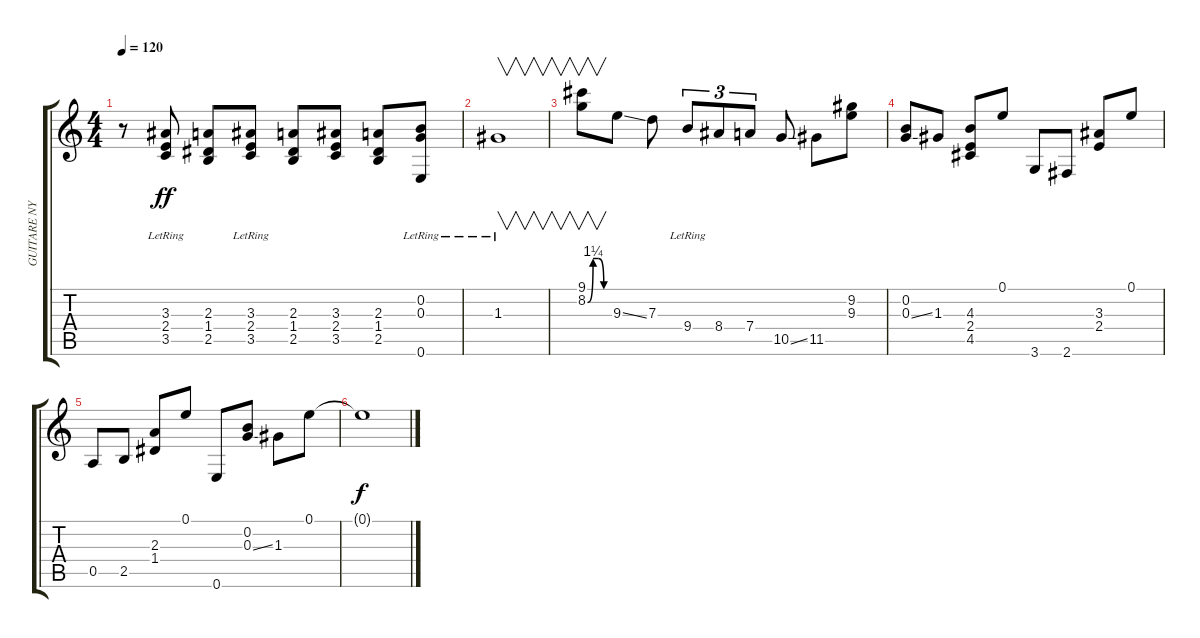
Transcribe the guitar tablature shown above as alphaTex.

\track ("GUITARE NYLON" "GUITARE NY") {instrument acousticguitarnylon}
\staff {score tabs}
\tuning (E4 B3 G3 D3 A2 E2) {hide}
\ts (4 4)
\tempo 120
\clef g2
\ks c
r.8{dy ff} (3.3 2.4 3.5{lr}).8 (2.3 1.4 2.5).8 (3.3 2.4 3.5{lr}).8 (2.3 1.4 2.5).8 (3.3 2.4 3.5).8 (2.3 1.4 2.5).8 (0.2 0.3{lr} 0.6).8 |
1.3{lr}.1{v} |
(9.1 8.2{be (custom 0 0 15 5 30 5 45 0 60 0)}).8{v} 9.3{ss}.8 7.3.8 9.4{lr}.8{tu (3 2)} 8.4.8{tu (3 2)} 7.4.8{tu (3 2)} 10.5{ss}.8 11.5.8 (9.2 9.3).8 |
(0.2 0.3{ss}).8 1.3.8 (4.3 2.4 4.5).8 0.1.8 3.6.8 2.6.8 (3.3 2.4).8 0.1.8 |
0.5.8 2.5.8 (2.3 1.4).8 0.1.8 0.6.8 (0.2 0.3{ss}).8 1.3.8 0.1.8 |
0.1{t}.1{dy f}
